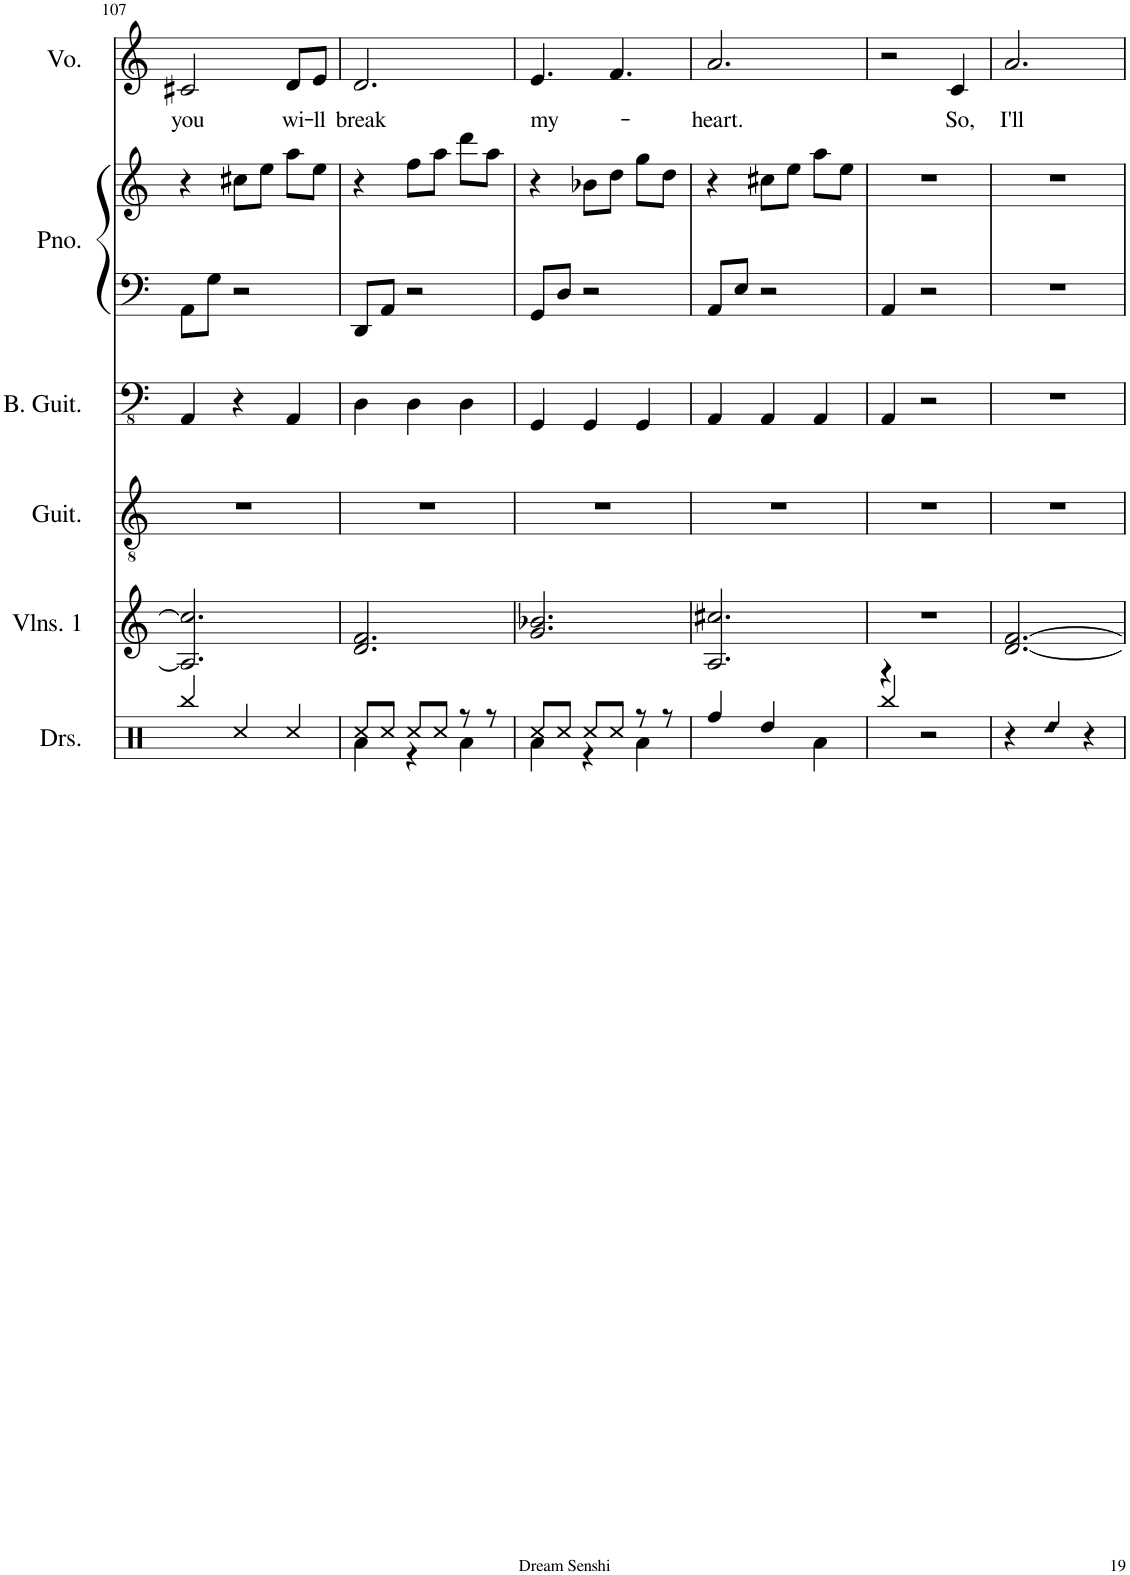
**kern	**kern	**kern	**kern	**kern	**kern	**kern	**text
*part6	*part5	*part4	*part3	*part2	*part2	*part1	*part1
*staff7	*staff6	*staff5	*staff4	*staff3	*staff2	*staff1	*staff1
*I"Drumset	*I"Violins 1	*I"Guitar	*I"Bass Guitar	*I"Piano	*	*I"Voice	*
*I'Drs.	*I'Vlns. 1	*I'Guit.	*I'B. Guit.	*I'Pno.	*	*I'Vo.	*
!!LO:PB:g=z
*clefX	*clefG2	*clefGv2	*clefFv4	*clefF4	*clefG2	*clefG2	*
*k[]	*k[]	*k[]	*k[]	*k[]	*k[]	*k[]	*
*M3/4	*M3/4	*M3/4	*M3/4	*M3/4	*M3/4	*M3/4	*
=107	=107	=107	=107	=107	=107	=107	=107
!	!	!	!	!	!	!	!LO:LY:b
4Rbb/	2.A/] 2.cc#/]	2.r	4AAA/	8AA\L	4r	2c#X/	you
.	.	.	.	8G\J	.	.	.
4Rcc/	.	.	4r	2r	8cc#X\L	.	.
.	.	.	.	.	8ee\J	.	.
!	!	!	!	!	!	!	!LO:LY:b
4Rcc/	.	.	4AAA/	.	8aa\L	8d/L	wi-
!	!	!	!	!	!	!	!LO:LY:b
.	.	.	.	.	8ee\J	8e/J	-ll
=108	=108	=108	=108	=108	=108	=108	=108
*^	*	*	*	*	*	*	*
!	!	!	!	!	!	!	!	!LO:LY:b
8Rcc/L	4Ra\	2.d/ 2.f/	2.r	4DD\	8DD/L	4r	2.d/	break
8Rcc/J	.	.	.	.	8AA/J	.	.	.
8Rcc/L	4r	.	.	4DD\	2r	8ff\L	.	.
8Rcc/J	.	.	.	.	.	8aa\J	.	.
8r	4Ra\	.	.	4DD\	.	8ddd\L	.	.
8r	.	.	.	.	.	8aa\J	.	.
=109	=109	=109	=109	=109	=109	=109	=109	=109
!	!	!	!	!	!	!	!	!LO:LY:b
8Rcc/L	4Ra\	2.g/ 2.b-X/	2.r	4GGG/	8GG/L	4r	4.e/	my-
8Rcc/J	.	.	.	.	8D/J	.	.	.
8Rcc/L	4r	.	.	4GGG/	2r	8b-X\L	.	.
8Rcc/J	.	.	.	.	.	8dd\J	4.f/	.
8r	4Ra\	.	.	4GGG/	.	8gg\L	.	.
8r	.	.	.	.	.	8dd\J	.	.
*v	*v	*	*	*	*	*	*	*
=110	=110	=110	=110	=110	=110	=110	=110
!	!	!	!	!	!	!	!LO:LY:b
4Rff/	2.A/ 2.cc#X/	2.r	4AAA/	8AA/L	4r	2.a/	-heart.
.	.	.	.	8E/J	.	.	.
4Rdd/	.	.	4AAA/	2r	8cc#X\L	.	.
.	.	.	.	.	8ee\J	.	.
4Ra\	.	.	4AAA/	.	8aa\L	.	.
.	.	.	.	.	8ee\J	.	.
=111	=111	=111	=111	=111	=111	=111	=111
*^	*	*	*	*	*	*	*
4r	4Rbb/	2.r	2.r	4AAA/	4AA/	2.r	2r	.
2r	2ryy	.	.	2r	2r	.	.	.
!	!	!	!	!	!	!	!	!LO:LY:b
.	.	.	.	.	.	.	4c/	So,
*v	*v	*	*	*	*	*	*	*
=112	=112	=112	=112	=112	=112	=112	=112
!	!	!	!	!	!	!	!LO:LY:b
4r	[2.d/ [2.f/	2.r	2.r	2.r	2.r	2.a/	I'll
!LO:N:head=diamond	!	!	!	!	!	!	!
4Rdd/	.	.	.	.	.	.	.
4r	.	.	.	.	.	.	.
=	=	=	=	=	=	=	=
*-	*-	*-	*-	*-	*-	*-	*-
